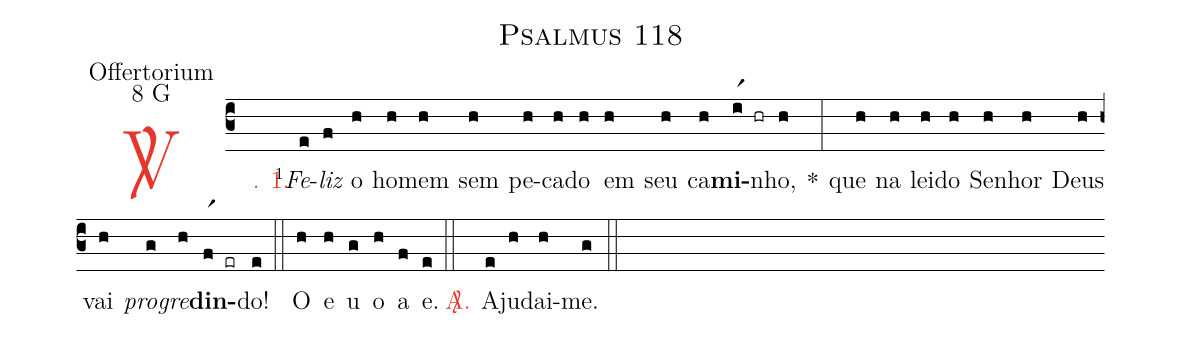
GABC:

name: Psalmus 118;
office-part: Offertorium;
mode: 8;
mode-differentia: G;
%%
(c3)

<c><sp>V/</sp>. 1.</c>() <v>\VSup{1}</v><i>Fe</i>(e)<i>liz</i>(f) o(h) ho(h)mem(h) sem(h) pe(h)ca(h)do(h) em(h) seu(h) ca(h)<b>mi</b>(ir1 hr)nho,(h) *(:) que(h) na(h) lei(h)do(h) Se(h)nhor(h) Deus(h) vai(h) <i>pro</i>(g)<i>gre</i>(h)<b>din</b>(fr1 er)do!(e) (::)

<eu>O(h) e(h) u(g) o(h) a(f) e.</eu>(e) (::)

<nlba><c><sp>A/</sp>.</c>() A</nlba>(e)ju(h)dai-(h)me.(g) (::)
